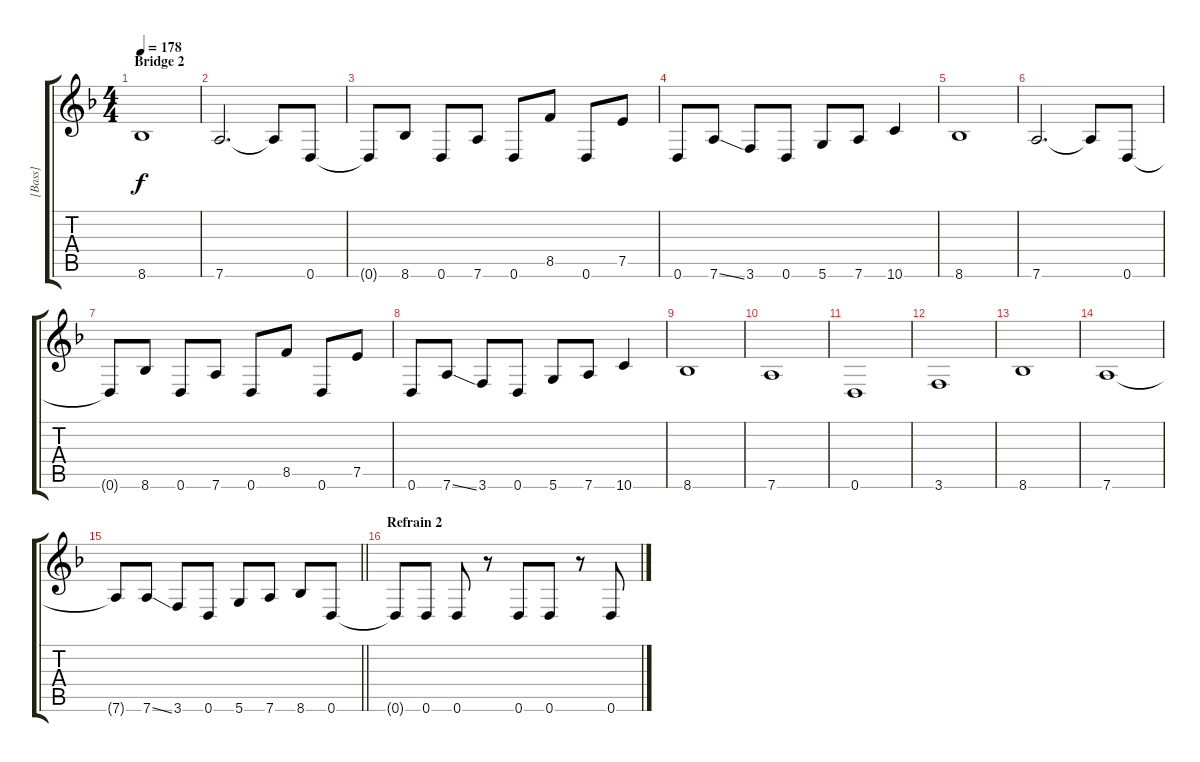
\track ("[Bass]" "[Bass]") {instrument electricbassfinger}
\staff {score tabs}
\tuning (E4 B3 G3 D3 A2 D2) {hide}
\ts (4 4)
\section ("" "Bridge 2")
\tempo 178
\clef g2
\ks dminor
8.6.1{dy f} |
7.6.2{d} 7.6{t}.8 0.6.8 |
0.6{t}.8 8.6.8 0.6.8 7.6.8 0.6.8 8.5.8 0.6.8 7.5.8 |
0.6.8 7.6{ss}.8 3.6.8 0.6.8 5.6.8 7.6.8 10.6.4 |
8.6.1 |
7.6.2{d} 7.6{t}.8 0.6.8 |
0.6{t}.8 8.6.8 0.6.8 7.6.8 0.6.8 8.5.8 0.6.8 7.5.8 |
0.6.8 7.6{ss}.8 3.6.8 0.6.8 5.6.8 7.6.8 10.6.4 |
8.6.1 |
7.6.1 |
0.6.1 |
3.6.1 |
8.6.1 |
7.6.1 |
\barLineRight lightlight
7.6{t}.8 7.6{ss}.8 3.6.8 0.6.8 5.6.8 7.6.8 8.6.8 0.6.8 |
\section ("" "Refrain 2")
0.6{t}.8 0.6.8 0.6.8 r.8 0.6.8 0.6.8 r.8 0.6.8
